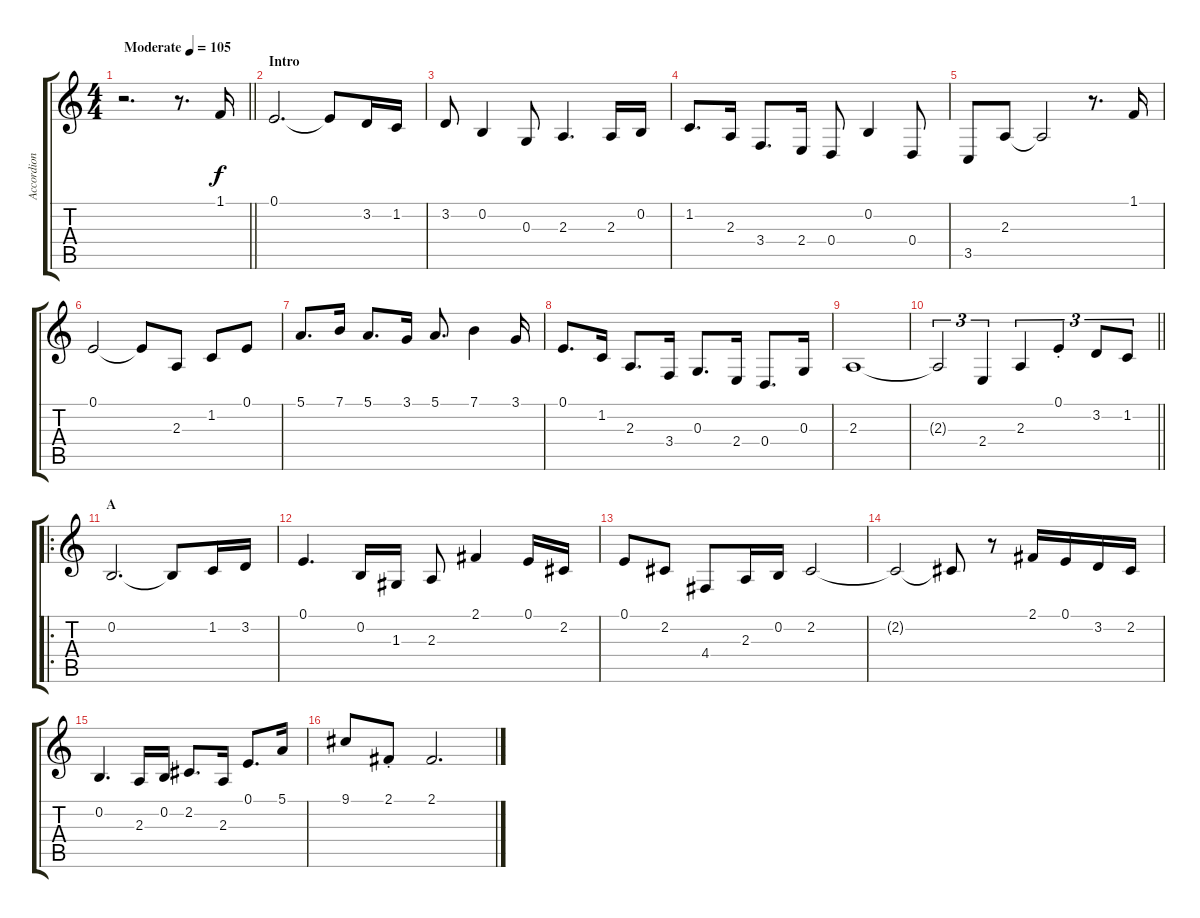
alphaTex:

\track ("Accordion" "Accordion") {instrument accordion}
\staff {score tabs}
\tuning (E4 B3 G3 D3 A2 E2) {hide}
\ts (4 4)
\tempo (105 "Moderate")
\clef g2
\barLineRight lightlight
\ks c
r.2{d dy f instrument accordion} r.8{d} 1.1.16 |
\section ("" "Intro")
0.1.2{d} 0.1{t}.8 3.2.16 1.2.16 |
3.2.8 0.2.4 0.3.8 2.3.4{d} 2.3.16 0.2.16 |
1.2.8{d} 2.3.16 3.4.8{d} 2.4.16 0.4.8 0.2.4 0.4.8 |
3.5.8 2.3.8 2.3{t}.2 r.8{d} 1.1.16 |
0.1.2 0.1{t}.8 2.3.8 1.2.8 0.1.8 |
5.1.8{d} 7.1.16 5.1.8{d} 3.1.16 5.1.8{d} 7.1.4 3.1.16 |
0.1.8{d} 1.2.16 2.3.8{d} 3.4.16 0.3.8{d} 2.4.16 0.4.8{d} 0.3.16 |
2.3.1 |
\barLineRight lightlight
2.3{t}.2{tu (3 2)} 2.4.4{tu (3 2)} 2.3.4{tu (3 2)} 0.1{st}.4{tu (3 2)} 3.2.8{tu (3 2)} 1.2.8{tu (3 2)} |
\ro
\section ("" "A")
0.2.2{d} 0.2{t}.8 1.2.16 3.2.16 |
0.1.4{d} 0.2.16 1.3.16 2.3.8 2.1.4 0.1.16 2.2.16 |
0.1.8 2.2.8 4.4.8 2.3.16 0.2.16 2.2.2 |
2.2{t}.2 2.2{t}.8 r.8 2.1.16 0.1.16 3.2.16 2.2.16 |
0.2.4{d} 2.3.16 0.2.16 2.2.8{d} 2.3.16 0.1.8{d} 5.1.16 |
9.1.8 2.1{st}.8 2.1.2{d}
